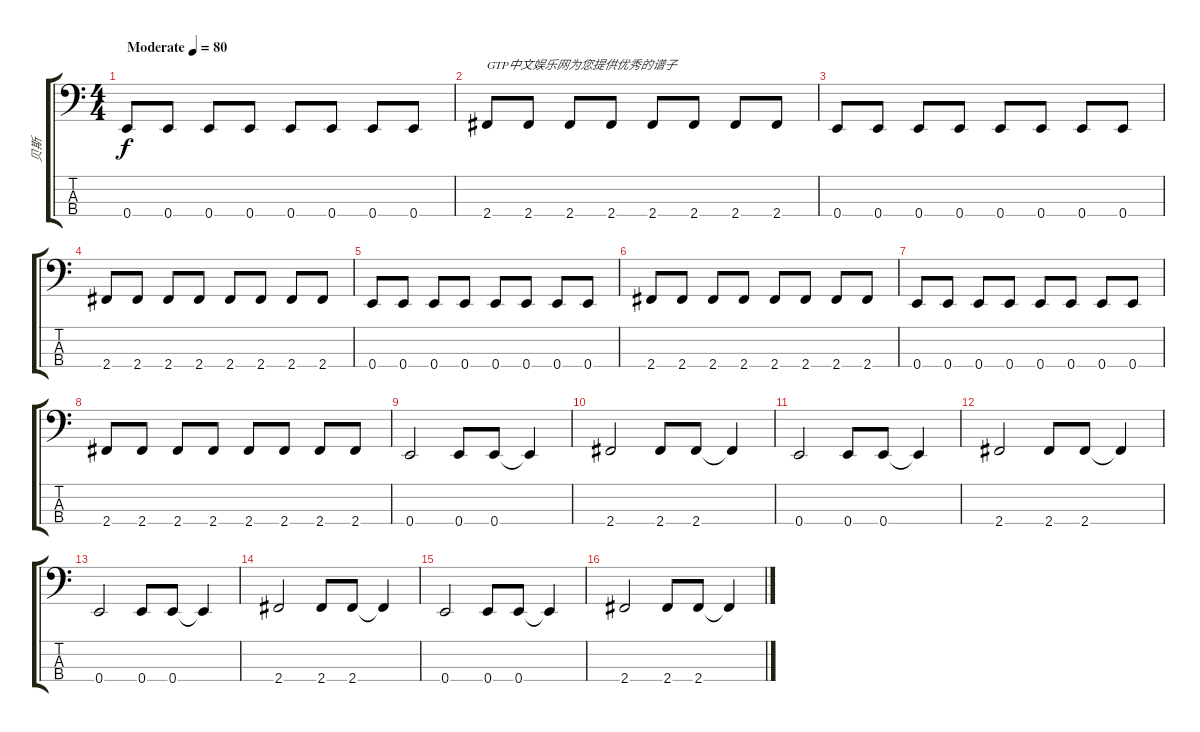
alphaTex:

\track ("贝斯" "贝斯") {instrument electricbassfinger}
\staff {score tabs}
\tuning (G2 D2 A1 E1) {hide}
\ts (4 4)
\tempo (80 "Moderate")
\clef f4
\ks c
0.4.8{dy f instrument electricbassfinger} 0.4.8 0.4.8 0.4.8 0.4.8 0.4.8 0.4.8 0.4.8 |
2.4.8{txt "GTP中文娱乐网为您提供优秀的谱子"} 2.4.8 2.4.8 2.4.8 2.4.8 2.4.8 2.4.8 2.4.8 |
0.4.8 0.4.8 0.4.8 0.4.8 0.4.8 0.4.8 0.4.8 0.4.8 |
2.4.8 2.4.8 2.4.8 2.4.8 2.4.8 2.4.8 2.4.8 2.4.8 |
0.4.8 0.4.8 0.4.8 0.4.8 0.4.8 0.4.8 0.4.8 0.4.8 |
2.4.8 2.4.8 2.4.8 2.4.8 2.4.8 2.4.8 2.4.8 2.4.8 |
0.4.8 0.4.8 0.4.8 0.4.8 0.4.8 0.4.8 0.4.8 0.4.8 |
2.4.8 2.4.8 2.4.8 2.4.8 2.4.8 2.4.8 2.4.8 2.4.8 |
0.4.2 0.4.8 0.4.8 0.4{t}.4 |
2.4.2 2.4.8 2.4.8 2.4{t}.4 |
0.4.2 0.4.8 0.4.8 0.4{t}.4 |
2.4.2 2.4.8 2.4.8 2.4{t}.4 |
0.4.2 0.4.8 0.4.8 0.4{t}.4 |
2.4.2 2.4.8 2.4.8 2.4{t}.4 |
0.4.2 0.4.8 0.4.8 0.4{t}.4 |
2.4.2 2.4.8 2.4.8 2.4{t}.4
